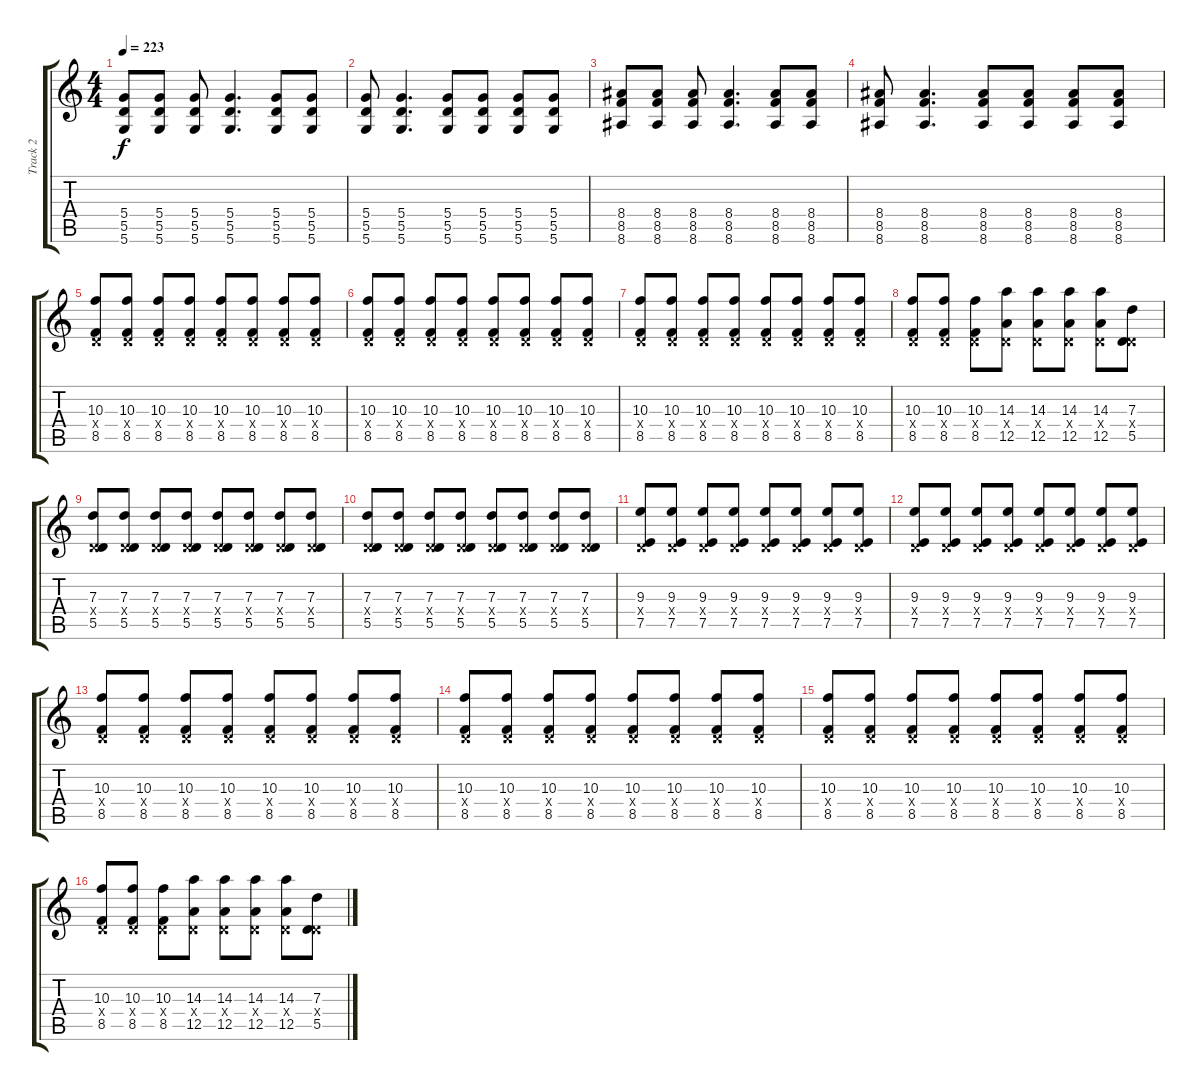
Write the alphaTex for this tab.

\track ("Track 2" "Track 2") {instrument distortionguitar}
\staff {score tabs}
\tuning (E4 B3 G3 D3 A2 D2) {hide}
\ts (4 4)
\tempo 223
\clef g2
\ks c
(5.4 5.5 5.6).8{dy f} (5.4 5.5 5.6).8 (5.4 5.5 5.6).8 (5.4 5.5 5.6).4{d} (5.4 5.5 5.6).8 (5.4 5.5 5.6).8 |
(5.4 5.5 5.6).8 (5.4 5.5 5.6).4{d} (5.4 5.5 5.6).8 (5.4 5.5 5.6).8 (5.4 5.5 5.6).8 (5.4 5.5 5.6).8 |
(8.4 8.5 8.6).8 (8.4 8.5 8.6).8 (8.4 8.5 8.6).8 (8.4 8.5 8.6).4{d} (8.4 8.5 8.6).8 (8.4 8.5 8.6).8 |
(8.4 8.5 8.6).8 (8.4 8.5 8.6).4{d} (8.4 8.5 8.6).8 (8.4 8.5 8.6).8 (8.4 8.5 8.6).8 (8.4 8.5 8.6).8 |
(10.3 0.4{x} 8.5).8 (10.3 0.4{x} 8.5).8 (10.3 0.4{x} 8.5).8 (10.3 0.4{x} 8.5).8 (10.3 0.4{x} 8.5).8 (10.3 0.4{x} 8.5).8 (10.3 0.4{x} 8.5).8 (10.3 0.4{x} 8.5).8 |
(10.3 0.4{x} 8.5).8 (10.3 0.4{x} 8.5).8 (10.3 0.4{x} 8.5).8 (10.3 0.4{x} 8.5).8 (10.3 0.4{x} 8.5).8 (10.3 0.4{x} 8.5).8 (10.3 0.4{x} 8.5).8 (10.3 0.4{x} 8.5).8 |
(10.3 0.4{x} 8.5).8 (10.3 0.4{x} 8.5).8 (10.3 0.4{x} 8.5).8 (10.3 0.4{x} 8.5).8 (10.3 0.4{x} 8.5).8 (10.3 0.4{x} 8.5).8 (10.3 0.4{x} 8.5).8 (10.3 0.4{x} 8.5).8 |
(10.3 0.4{x} 8.5).8 (10.3 0.4{x} 8.5).8 (10.3 0.4{x} 8.5).8 (14.3 0.4{x} 12.5).8 (14.3 0.4{x} 12.5).8 (14.3 0.4{x} 12.5).8 (14.3 0.4{x} 12.5).8 (7.3 0.4{x} 5.5).8 |
(7.3 0.4{x} 5.5).8 (7.3 0.4{x} 5.5).8 (7.3 0.4{x} 5.5).8 (7.3 0.4{x} 5.5).8 (7.3 0.4{x} 5.5).8 (7.3 0.4{x} 5.5).8 (7.3 0.4{x} 5.5).8 (7.3 0.4{x} 5.5).8 |
(7.3 0.4{x} 5.5).8 (7.3 0.4{x} 5.5).8 (7.3 0.4{x} 5.5).8 (7.3 0.4{x} 5.5).8 (7.3 0.4{x} 5.5).8 (7.3 0.4{x} 5.5).8 (7.3 0.4{x} 5.5).8 (7.3 0.4{x} 5.5).8 |
(9.3 0.4{x} 7.5).8 (9.3 0.4{x} 7.5).8 (9.3 0.4{x} 7.5).8 (9.3 0.4{x} 7.5).8 (9.3 0.4{x} 7.5).8 (9.3 0.4{x} 7.5).8 (9.3 0.4{x} 7.5).8 (9.3 0.4{x} 7.5).8 |
(9.3 0.4{x} 7.5).8 (9.3 0.4{x} 7.5).8 (9.3 0.4{x} 7.5).8 (9.3 0.4{x} 7.5).8 (9.3 0.4{x} 7.5).8 (9.3 0.4{x} 7.5).8 (9.3 0.4{x} 7.5).8 (9.3 0.4{x} 7.5).8 |
(10.3 0.4{x} 8.5).8 (10.3 0.4{x} 8.5).8 (10.3 0.4{x} 8.5).8 (10.3 0.4{x} 8.5).8 (10.3 0.4{x} 8.5).8 (10.3 0.4{x} 8.5).8 (10.3 0.4{x} 8.5).8 (10.3 0.4{x} 8.5).8 |
(10.3 0.4{x} 8.5).8 (10.3 0.4{x} 8.5).8 (10.3 0.4{x} 8.5).8 (10.3 0.4{x} 8.5).8 (10.3 0.4{x} 8.5).8 (10.3 0.4{x} 8.5).8 (10.3 0.4{x} 8.5).8 (10.3 0.4{x} 8.5).8 |
(10.3 0.4{x} 8.5).8 (10.3 0.4{x} 8.5).8 (10.3 0.4{x} 8.5).8 (10.3 0.4{x} 8.5).8 (10.3 0.4{x} 8.5).8 (10.3 0.4{x} 8.5).8 (10.3 0.4{x} 8.5).8 (10.3 0.4{x} 8.5).8 |
(10.3 0.4{x} 8.5).8 (10.3 0.4{x} 8.5).8 (10.3 0.4{x} 8.5).8 (14.3 0.4{x} 12.5).8 (14.3 0.4{x} 12.5).8 (14.3 0.4{x} 12.5).8 (14.3 0.4{x} 12.5).8 (7.3 0.4{x} 5.5).8
